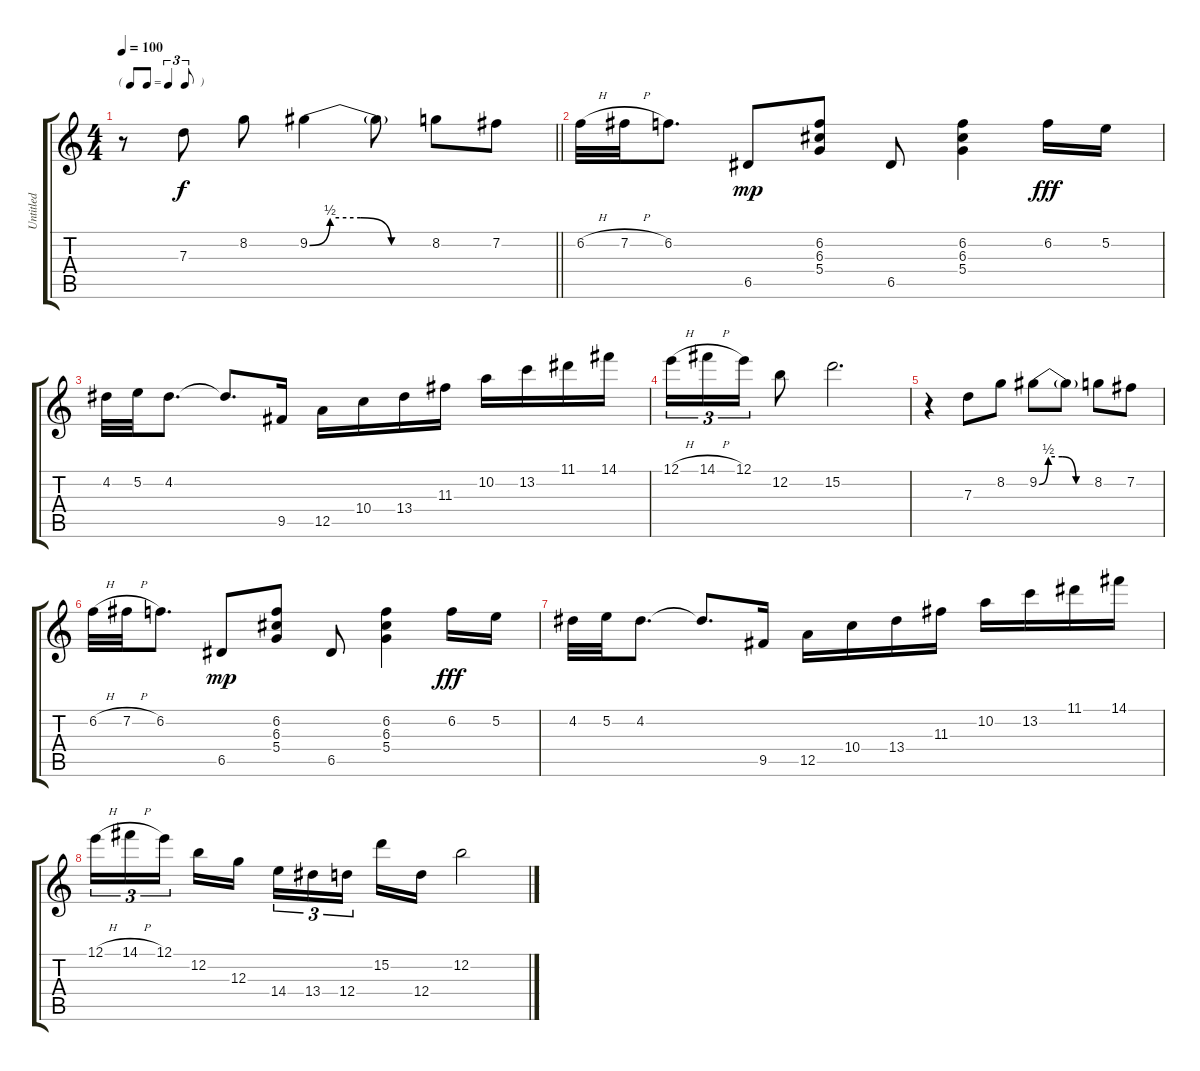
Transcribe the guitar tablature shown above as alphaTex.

\track ("Untitled" "Untitled") {instrument acousticguitarsteel}
\staff {score tabs}
\tuning (E4 B3 G3 D3 A2 E2) {hide}
\ts (4 4)
\tf triplet8th
\tempo 100
\clef g2
\barLineRight lightlight
\ks c
r.8{dy f instrument acousticguitarsteel} 7.3.8 8.2.8 9.2{be (custom 0 0 10 2 25 2 40 0 60 0)}.4 9.2{t}.8 8.2.8 7.2.8 |
6.2{h}.32 7.2{h}.32 6.2.8{d} 6.5.8{dy mp} (6.2 6.3 5.4).8 6.5.8 (6.2 6.3 5.4).4 6.2.16{dy fff} 5.2.16 |
4.2.32 5.2.32 4.2.8{d} 4.2{t}.8{d} 9.5.16 12.5.16 10.4.16 13.4.16 11.3.16 10.2.16 13.2.16 11.1.16 14.1.16 |
12.1{h}.16{tu (3 2)} 14.1{h}.16{tu (3 2)} 12.1.16{tu (3 2)} 12.2.8 15.2.2{d} |
r.4 7.3.8 8.2.8 9.2{be (custom 0 0 10 2 25 2 40 0 60 0)}.8 9.2{t}.8 8.2.8 7.2.8 |
6.2{h}.32 7.2{h}.32 6.2.8{d} 6.5.8{dy mp} (6.2 6.3 5.4).8 6.5.8 (6.2 6.3 5.4).4 6.2.16{dy fff} 5.2.16 |
4.2.32 5.2.32 4.2.8{d} 4.2{t}.8{d} 9.5.16 12.5.16 10.4.16 13.4.16 11.3.16 10.2.16 13.2.16 11.1.16 14.1.16 |
12.1{h}.16{tu (3 2)} 14.1{h}.16{tu (3 2)} 12.1.16{tu (3 2) beam splitsecondary} 12.2.16 12.3.16 14.4.16{tu (3 2)} 13.4.16{tu (3 2)} 12.4.16{tu (3 2) beam splitsecondary} 15.2.16 12.4.16 12.2.2
